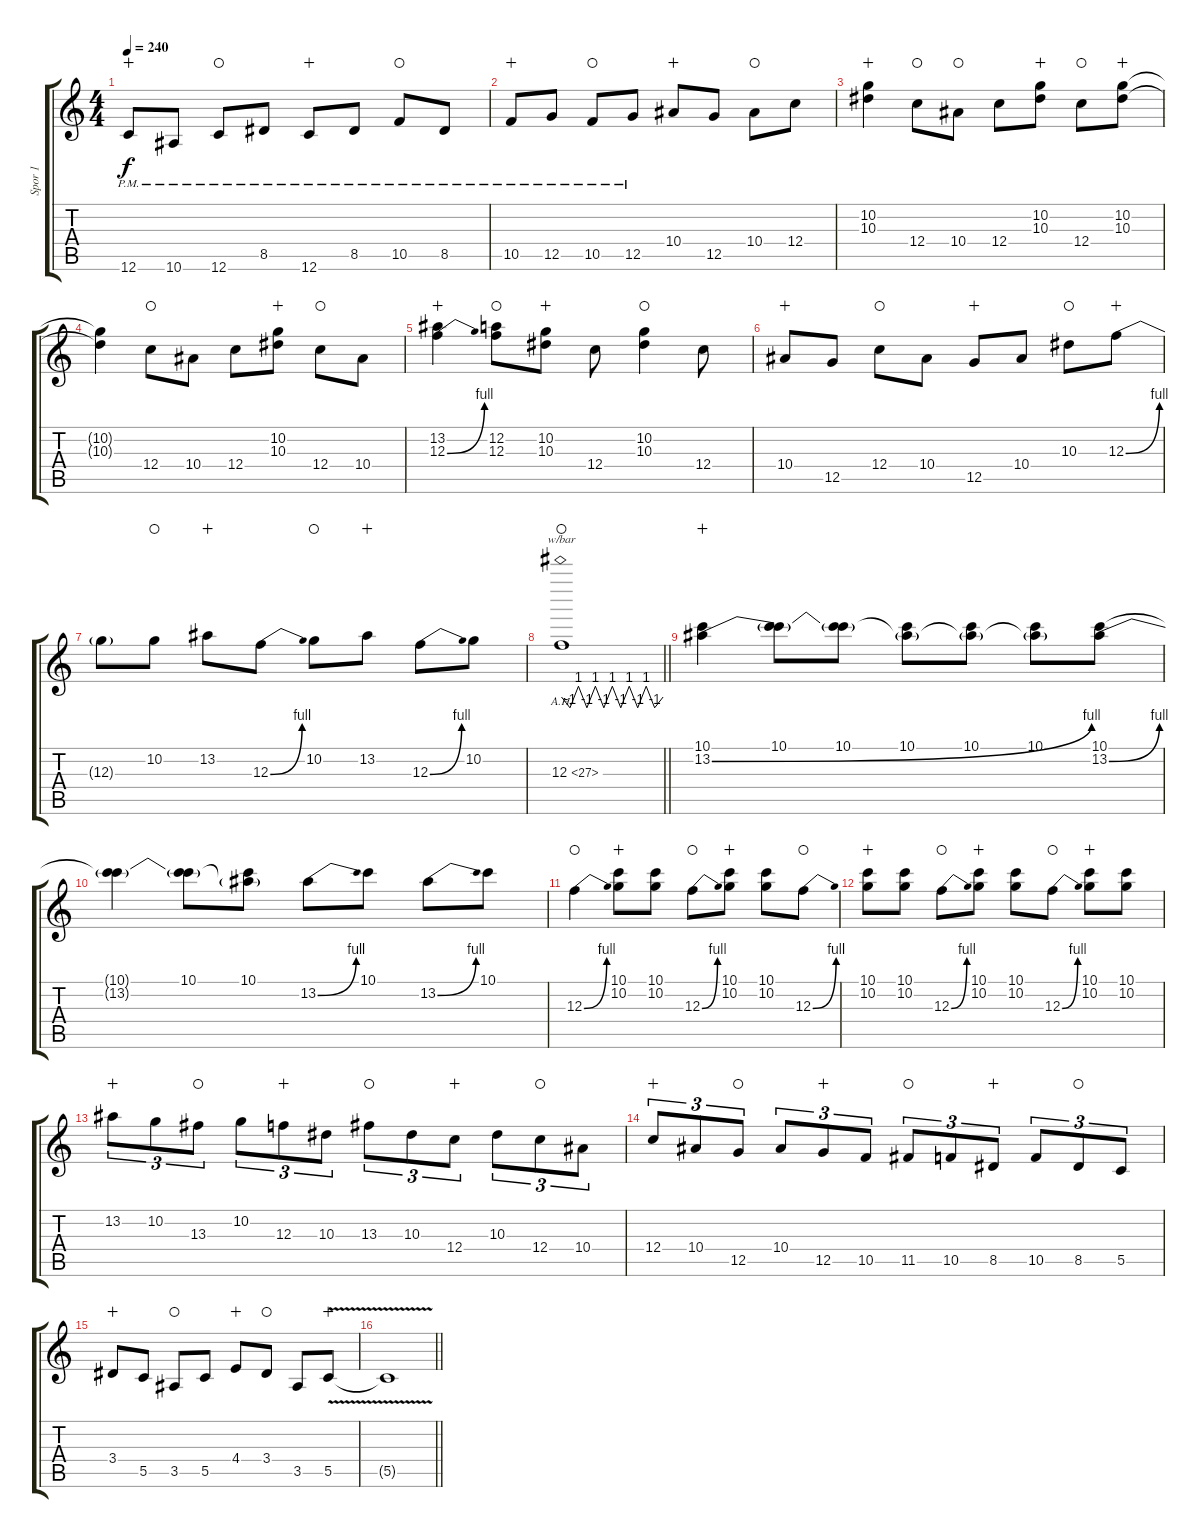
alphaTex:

\track ("Spor 1" "Spor 1") {instrument distortionguitar}
\staff {score tabs}
\tuning (D4 A3 F3 C3 G2 C2) {hide}
\ts (4 4)
\section ("" "")
\tempo 240
\clef g2
\ks c
12.6{pm}.8{dy f wahc} 10.6{pm}.8 12.6{pm}.8{waho} 8.5{pm}.8 12.6{pm}.8{wahc} 8.5{pm}.8 10.5{pm}.8{waho} 8.5{pm}.8 |
10.5{pm}.8{wahc} 12.5{pm}.8 10.5{pm}.8{waho} 12.5{pm}.8 10.4.8{wahc} 12.5.8 10.4.8{waho} 12.4.8 |
(10.2 10.3).4{wahc} 12.4.8{waho} 10.4.8{waho} 12.4.8 (10.2 10.3).8{wahc} 12.4.8{waho} (10.2 10.3).8{wahc} |
(10.2{t} 10.3{t}).4 12.4.8{waho} 10.4.8 12.4.8 (10.2 10.3).8{wahc} 12.4.8{waho} 10.4.8 |
(13.2 12.3{be (bend 0 0 60 4)}).4{wahc} (12.2 12.3).8{waho} (10.2 10.3).8{wahc} 12.4.8 (10.2 10.3).4{waho} 12.4.8 |
10.4.8{wahc} 12.5.8 12.4.8{waho} 10.4.8 12.5.8{wahc} 10.4.8 10.3.8{waho} 12.3{be (bend 0 0 60 4)}.8{wahc} |
12.3{t}.8 10.2.8{waho} 13.2.8{wahc} 12.3{be (bend 0 0 60 4)}.8 10.2.8{waho} 13.2.8{wahc} 12.3{be (bend 0 0 60 4)}.8 10.2.8 |
\barLineRight lightlight
12.3{ah 15}.1{tbe (custom default 0 0 5 -4 10 4 15 -4 20 4 25 -4 30 4 35 -4 40 4 45 -4 50 4 55 -4 60 0) waho} |
\section ("" "")
(10.1 13.2{be (bend 0 0 60 4)}).4{wahc} (10.1 13.2{t}).8 (10.1 13.2{t}).8 (10.1 13.2{t}).8 (10.1 13.2{t}).8 (10.1 13.2{t}).8 (10.1 13.2{be (bend 0 0 60 4)}).8 |
(10.1{t} 13.2{t}).4 (10.1 13.2{t}).8 (10.1 13.2{t}).8 13.2{be (bend 0 0 60 4)}.8 10.1.8 13.2{be (bend 0 0 60 4)}.8 10.1.8 |
12.3{be (bend 0 0 60 4)}.4{waho} (10.1 10.2).8{wahc} (10.1 10.2).8 12.3{be (bend 0 0 60 4)}.8{waho} (10.1 10.2).8{wahc} (10.1 10.2).8 12.3{be (bend 0 0 60 4)}.8{waho} |
(10.1 10.2).8{wahc} (10.1 10.2).8 12.3{be (bend 0 0 60 4)}.8{waho} (10.1 10.2).8{wahc} (10.1 10.2).8 12.3{be (bend 0 0 60 4)}.8{waho} (10.1 10.2).8{wahc} (10.1 10.2).8 |
13.2.8{tu (3 2) wahc} 10.2.8{tu (3 2)} 13.3.8{tu (3 2) waho} 10.2.8{tu (3 2)} 12.3.8{tu (3 2) wahc} 10.3.8{tu (3 2)} 13.3.8{tu (3 2) waho} 10.3.8{tu (3 2)} 12.4.8{tu (3 2) wahc} 10.3.8{tu (3 2)} 12.4.8{tu (3 2) waho} 10.4.8{tu (3 2)} |
12.4.8{tu (3 2) wahc} 10.4.8{tu (3 2)} 12.5.8{tu (3 2) waho} 10.4.8{tu (3 2)} 12.5.8{tu (3 2) wahc} 10.5.8{tu (3 2)} 11.5.8{tu (3 2) waho} 10.5.8{tu (3 2)} 8.5.8{tu (3 2) wahc} 10.5.8{tu (3 2)} 8.5.8{tu (3 2) waho} 5.5.8{tu (3 2)} |
3.4.8{wahc} 5.5.8 3.5.8{waho} 5.5.8 4.4.8{wahc} 3.4.8{waho} 3.5.8 5.5{v}.8{wahc} |
\barLineRight lightlight
5.5{t}.1
